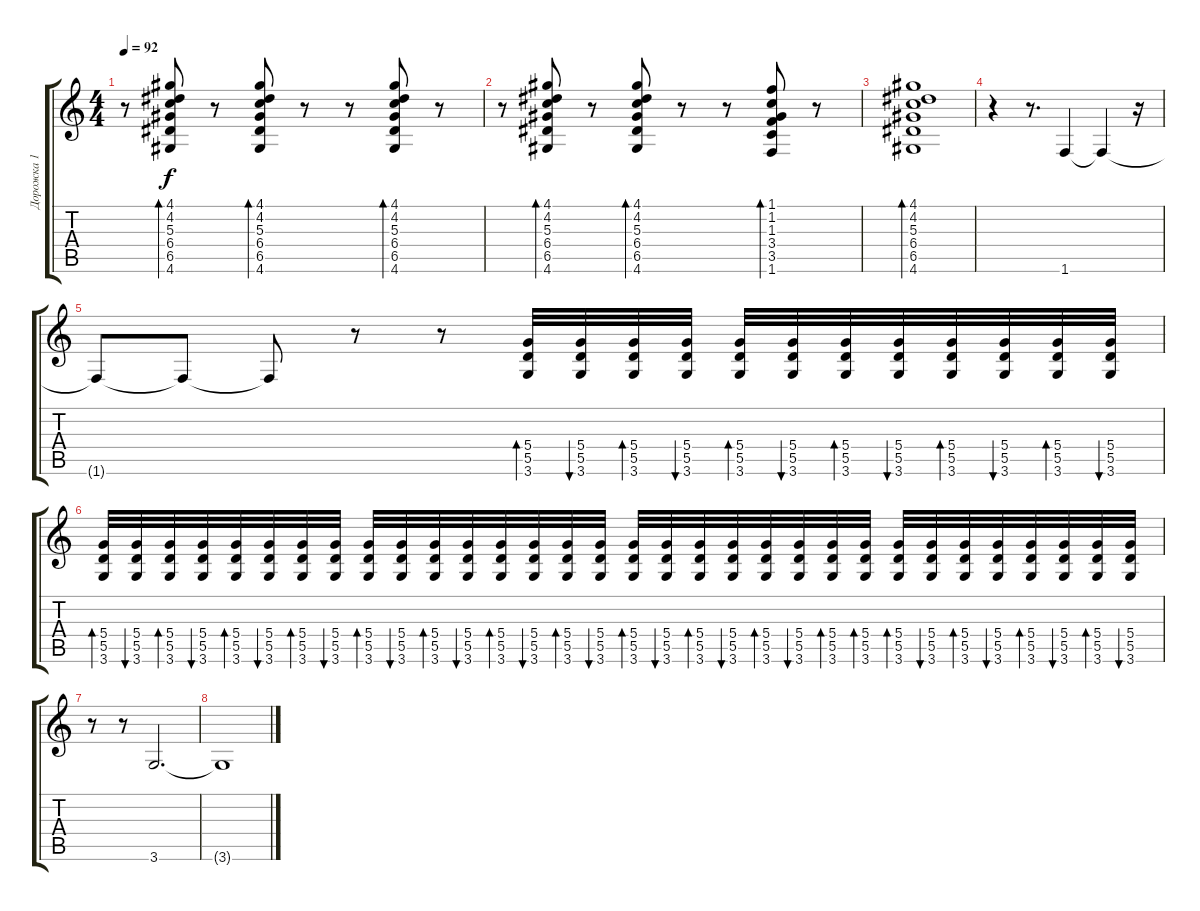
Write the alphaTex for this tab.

\track ("Дорожка 1" "Дорожка 1") {instrument acousticguitarsteel}
\staff {score tabs}
\tuning (E4 B3 G3 D3 A2 E2) {hide}
\ts (4 4)
\tempo 92
\clef g2
\ks c
r.8{dy f} (4.1 4.2 5.3 6.4 6.5 4.6).8{bd 60} r.8 (4.1 4.2 5.3 6.4 6.5 4.6).8{bd 60} r.8 r.8 (4.1 4.2 5.3 6.4 6.5 4.6).8{bd 60} r.8 |
r.8 (4.1 4.2 5.3 6.4 6.5 4.6).8{bd 60} r.8 (4.1 4.2 5.3 6.4 6.5 4.6).8{bd 60} r.8 r.8 (1.1 1.2 1.3 3.4 3.5 1.6).8{bd 60} r.8 |
(4.1 4.2 5.3 6.4 6.5 4.6).1{bd 60} |
r.4 r.8{d} 1.6.4 1.6{t}.4 r.16 |
1.6{t}.8 1.6{t}.8 1.6{t}.8 r.8 r.8 (5.4 5.5 3.6).32{bd 30} (5.4 5.5 3.6).32{bu 30} (5.4 5.5 3.6).32{bd 30} (5.4 5.5 3.6).32{bu 30} (5.4 5.5 3.6).32{bd 30} (5.4 5.5 3.6).32{bu 30} (5.4 5.5 3.6).32{bd 30} (5.4 5.5 3.6).32{bu 30} (5.4 5.5 3.6).32{bd 30} (5.4 5.5 3.6).32{bu 30} (5.4 5.5 3.6).32{bd 30} (5.4 5.5 3.6).32{bu 30} |
(5.4 5.5 3.6).32{bd 30} (5.4 5.5 3.6).32{bu 30} (5.4 5.5 3.6).32{bd 30} (5.4 5.5 3.6).32{bu 30} (5.4 5.5 3.6).32{bd 30} (5.4 5.5 3.6).32{bu 30} (5.4 5.5 3.6).32{bd 30} (5.4 5.5 3.6).32{bu 30} (5.4 5.5 3.6).32{bd 30} (5.4 5.5 3.6).32{bu 30} (5.4 5.5 3.6).32{bd 30} (5.4 5.5 3.6).32{bu 30} (5.4 5.5 3.6).32{bd 30} (5.4 5.5 3.6).32{bu 30} (5.4 5.5 3.6).32{bd 30} (5.4 5.5 3.6).32{bu 30} (5.4 5.5 3.6).32{bd 30} (5.4 5.5 3.6).32{bu 30} (5.4 5.5 3.6).32{bd 30} (5.4 5.5 3.6).32{bu 30} (5.4 5.5 3.6).32{bd 30} (5.4 5.5 3.6).32{bu 30} (5.4 5.5 3.6).32{bd 30} (5.4 5.5 3.6).32{bd 60} (5.4 5.5 3.6).32{bd 30} (5.4 5.5 3.6).32{bu 30} (5.4 5.5 3.6).32{bd 30} (5.4 5.5 3.6).32{bu 30} (5.4 5.5 3.6).32{bd 30} (5.4 5.5 3.6).32{bu 30} (5.4 5.5 3.6).32{bd 30} (5.4 5.5 3.6).32{bu 30} |
r.8 r.8 3.6.2{d} |
3.6{t}.1
